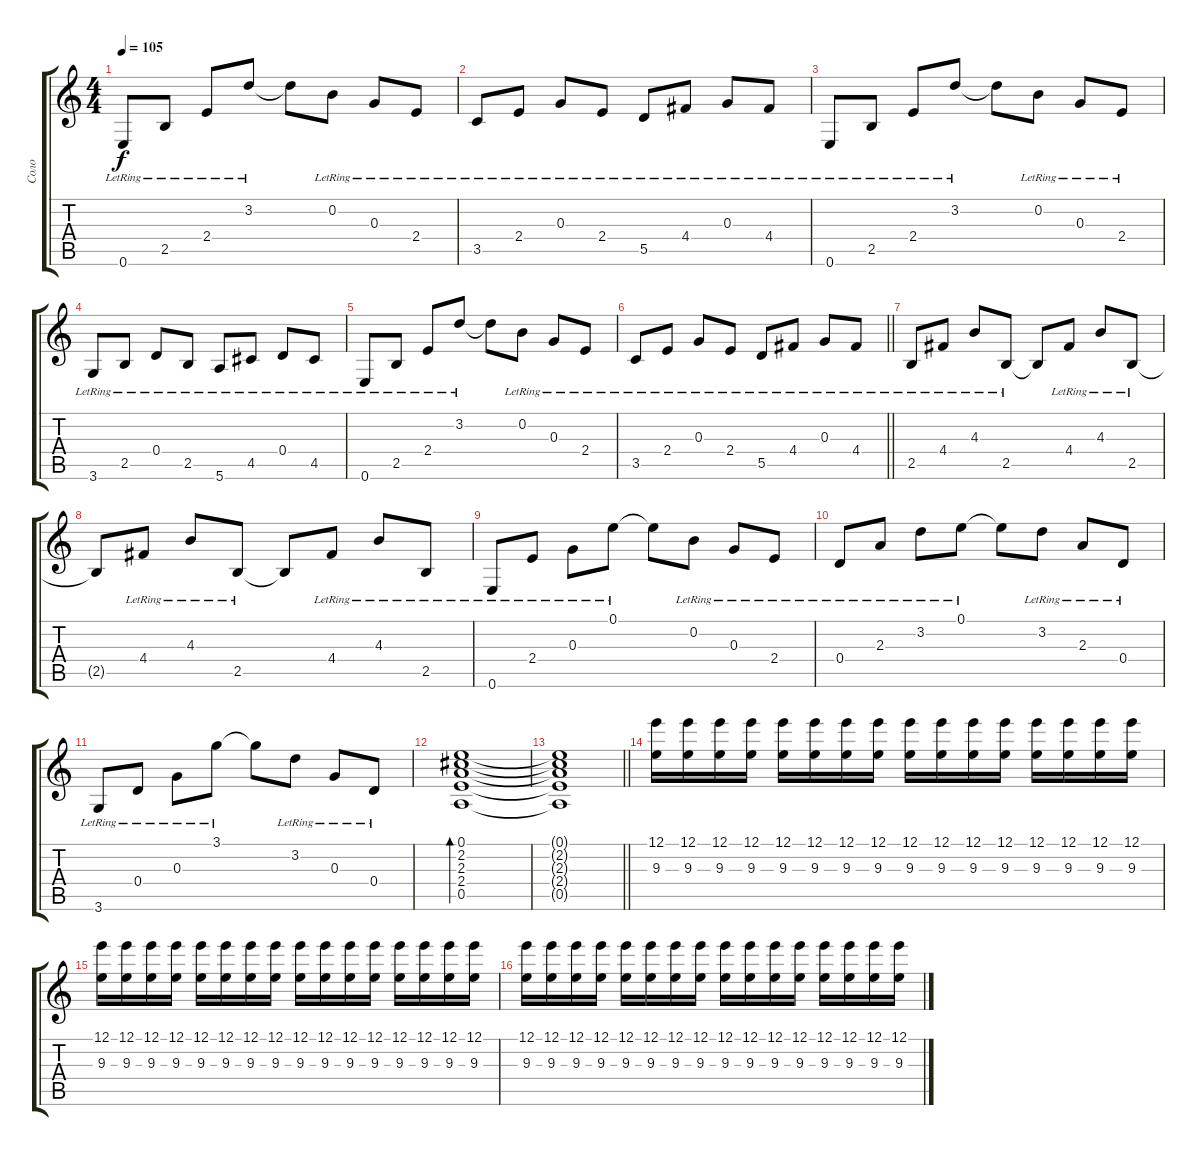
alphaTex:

\track ("Соло" "Соло") {instrument electricguitarjazz}
\staff {score tabs}
\tuning (E4 B3 G3 D3 A2 E2) {hide}
\ts (4 4)
\tempo 105
\clef g2
\ks c
0.6{lr}.8{dy f} 2.5{lr}.8 2.4{lr}.8 3.2{lr}.8 3.2{t}.8 0.2{lr}.8 0.3{lr}.8 2.4{lr}.8 |
3.5{lr}.8 2.4{lr}.8 0.3{lr}.8 2.4{lr}.8 5.5{lr}.8 4.4{lr}.8 0.3{lr}.8 4.4{lr}.8 |
0.6{lr}.8 2.5{lr}.8 2.4{lr}.8 3.2{lr}.8 3.2{t}.8 0.2{lr}.8 0.3{lr}.8 2.4{lr}.8 |
3.6{lr}.8 2.5{lr}.8 0.4{lr}.8 2.5{lr}.8 5.6{lr}.8 4.5{lr}.8 0.4{lr}.8 4.5{lr}.8 |
0.6{lr}.8 2.5{lr}.8 2.4{lr}.8 3.2{lr}.8 3.2{t}.8 0.2{lr}.8 0.3{lr}.8 2.4{lr}.8 |
\barLineRight lightlight
3.5{lr}.8 2.4{lr}.8 0.3{lr}.8 2.4{lr}.8 5.5{lr}.8 4.4{lr}.8 0.3{lr}.8 4.4{lr}.8 |
2.5{lr}.8 4.4{lr}.8 4.3{lr}.8 2.5{lr}.8 2.5{t}.8 4.4{lr}.8 4.3{lr}.8 2.5{lr}.8 |
2.5{t}.8 4.4{lr}.8 4.3{lr}.8 2.5{lr}.8 2.5{t}.8 4.4{lr}.8 4.3{lr}.8 2.5{lr}.8 |
0.6{lr}.8 2.4{lr}.8 0.3{lr}.8 0.1{lr}.8 0.1{t}.8 0.2{lr}.8 0.3{lr}.8 2.4{lr}.8 |
0.4{lr}.8 2.3{lr}.8 3.2{lr}.8 0.1{lr}.8 0.1{t}.8 3.2{lr}.8 2.3{lr}.8 0.4{lr}.8 |
3.6{lr}.8 0.4{lr}.8 0.3{lr}.8 3.1{lr}.8 3.1{t}.8 3.2{lr}.8 0.3{lr}.8 0.4{lr}.8 |
(0.1 2.2 2.3 2.4 0.5).1{bd 240} |
\barLineRight lightlight
(0.1{t} 2.2{t} 2.3{t} 2.4{t} 0.5{t}).1 |
(12.1 9.3).16{volume 7 instrument distortionguitar} (12.1 9.3).16 (12.1 9.3).16 (12.1 9.3).16 (12.1 9.3).16 (12.1 9.3).16 (12.1 9.3).16 (12.1 9.3).16 (12.1 9.3).16 (12.1 9.3).16 (12.1 9.3).16 (12.1 9.3).16 (12.1 9.3).16 (12.1 9.3).16 (12.1 9.3).16 (12.1 9.3).16 |
(12.1 9.3).16 (12.1 9.3).16 (12.1 9.3).16 (12.1 9.3).16 (12.1 9.3).16 (12.1 9.3).16 (12.1 9.3).16 (12.1 9.3).16 (12.1 9.3).16 (12.1 9.3).16 (12.1 9.3).16 (12.1 9.3).16 (12.1 9.3).16 (12.1 9.3).16 (12.1 9.3).16 (12.1 9.3).16 |
(12.1 9.3).16 (12.1 9.3).16 (12.1 9.3).16 (12.1 9.3).16 (12.1 9.3).16 (12.1 9.3).16 (12.1 9.3).16 (12.1 9.3).16 (12.1 9.3).16 (12.1 9.3).16 (12.1 9.3).16 (12.1 9.3).16 (12.1 9.3).16 (12.1 9.3).16 (12.1 9.3).16 (12.1 9.3).16
